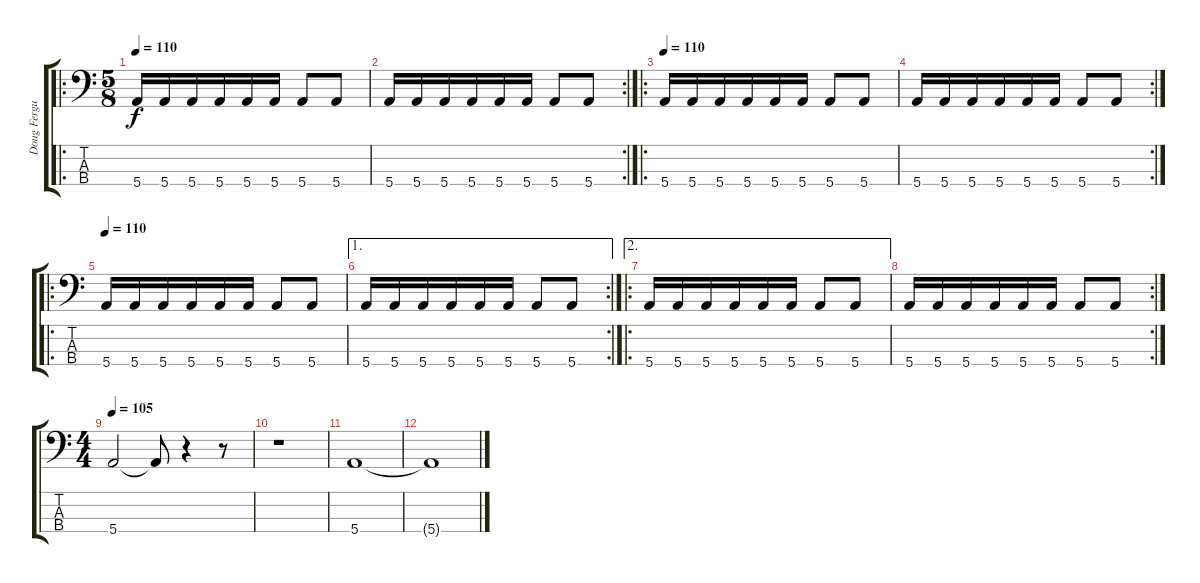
\track ("Doug Fergusson - Bass" "Doug Fergu") {instrument electricbassfinger}
\staff {score tabs}
\tuning (G2 D2 A1 E1) {hide}
\ro
\ts (5 8)
\tempo 110
\clef f4
\ks c
5.4.16{dy f} 5.4.16 5.4.16 5.4.16 5.4.16 5.4.16 5.4.8 5.4.8 |
\rc 2
5.4.16 5.4.16 5.4.16 5.4.16 5.4.16 5.4.16 5.4.8 5.4.8 |
\ro
\tempo 110
5.4.16 5.4.16 5.4.16 5.4.16 5.4.16 5.4.16 5.4.8 5.4.8 |
\rc 2
5.4.16 5.4.16 5.4.16 5.4.16 5.4.16 5.4.16 5.4.8 5.4.8 |
\ro
\tempo 110
5.4.16 5.4.16 5.4.16 5.4.16 5.4.16 5.4.16 5.4.8 5.4.8 |
\ae 1
\rc 2
5.4.16 5.4.16 5.4.16 5.4.16 5.4.16 5.4.16 5.4.8 5.4.8 |
\ae 2
\ro
5.4.16 5.4.16 5.4.16 5.4.16 5.4.16 5.4.16 5.4.8 5.4.8 |
\rc 2
5.4.16 5.4.16 5.4.16 5.4.16 5.4.16 5.4.16 5.4.8 5.4.8 |
\ts (4 4)
\tempo 105
5.4.2 5.4{t}.8 r.4 r.8 |
r.1 |
5.4.1{volume 0} |
5.4{t}.1
